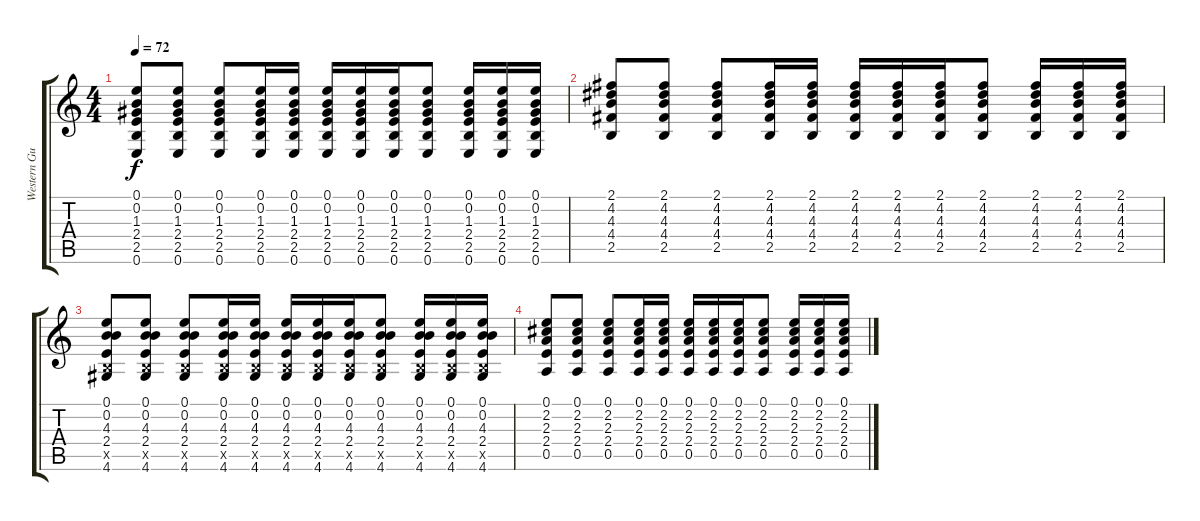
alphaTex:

\track ("Western Guitar" "Western Gu") {instrument acousticguitarsteel}
\staff {score tabs}
\tuning (E4 B3 G3 D3 A2 E2) {hide}
\ts (4 4)
\tempo 72
\clef g2
\ks c
(0.1 0.2 1.3 2.4 2.5 0.6).8{dy f} (0.1 0.2 1.3 2.4 2.5 0.6).8 (0.1 0.2 1.3 2.4 2.5 0.6).8 (0.1 0.2 1.3 2.4 2.5 0.6).16 (0.1 0.2 1.3 2.4 2.5 0.6).16 (0.1 0.2 1.3 2.4 2.5 0.6).16 (0.1 0.2 1.3 2.4 2.5 0.6).16 (0.1 0.2 1.3 2.4 2.5 0.6).16 (0.1 0.2 1.3 2.4 2.5 0.6).8 (0.1 0.2 1.3 2.4 2.5 0.6).16 (0.1 0.2 1.3 2.4 2.5 0.6).16 (0.1 0.2 1.3 2.4 2.5 0.6).16 |
(2.1 4.2 4.3 4.4 2.5).8 (2.1 4.2 4.3 4.4 2.5).8 (2.1 4.2 4.3 4.4 2.5).8 (2.1 4.2 4.3 4.4 2.5).16 (2.1 4.2 4.3 4.4 2.5).16 (2.1 4.2 4.3 4.4 2.5).16 (2.1 4.2 4.3 4.4 2.5).16 (2.1 4.2 4.3 4.4 2.5).16 (2.1 4.2 4.3 4.4 2.5).8 (2.1 4.2 4.3 4.4 2.5).16 (2.1 4.2 4.3 4.4 2.5).16 (2.1 4.2 4.3 4.4 2.5).16 |
(0.1 0.2 4.3 2.4 2.5{x} 4.6).8 (0.1 0.2 4.3 2.4 2.5{x} 4.6).8 (0.1 0.2 4.3 2.4 2.5{x} 4.6).8 (0.1 0.2 4.3 2.4 2.5{x} 4.6).16 (0.1 0.2 4.3 2.4 2.5{x} 4.6).16 (0.1 0.2 4.3 2.4 2.5{x} 4.6).16 (0.1 0.2 4.3 2.4 2.5{x} 4.6).16 (0.1 0.2 4.3 2.4 2.5{x} 4.6).16 (0.1 0.2 4.3 2.4 2.5{x} 4.6).8 (0.1 0.2 4.3 2.4 2.5{x} 4.6).16 (0.1 0.2 4.3 2.4 2.5{x} 4.6).16 (0.1 0.2 4.3 2.4 2.5{x} 4.6).16 |
(0.1 2.2 2.3 2.4 0.5).8 (0.1 2.2 2.3 2.4 0.5).8 (0.1 2.2 2.3 2.4 0.5).8 (0.1 2.2 2.3 2.4 0.5).16 (0.1 2.2 2.3 2.4 0.5).16 (0.1 2.2 2.3 2.4 0.5).16 (0.1 2.2 2.3 2.4 0.5).16 (0.1 2.2 2.3 2.4 0.5).16 (0.1 2.2 2.3 2.4 0.5).8 (0.1 2.2 2.3 2.4 0.5).16 (0.1 2.2 2.3 2.4 0.5).16 (0.1 2.2 2.3 2.4 0.5).16
